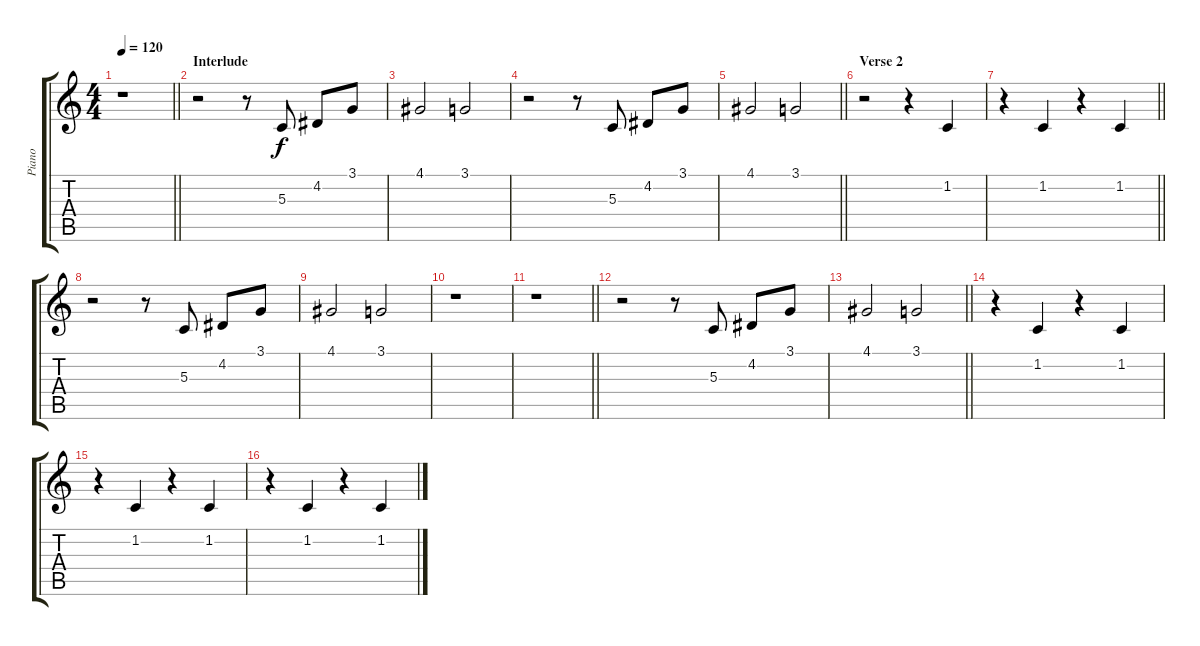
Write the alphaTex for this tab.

\track ("Piano" "Piano") {instrument electricgrandpiano}
\staff {score tabs}
\tuning (E4 B3 G3 D3 A2 E2) {hide}
\ts (4 4)
\tempo 120
\clef g2
\barLineRight lightlight
\ks c
r.1{dy f} |
\section ("" "Interlude")
r.2 r.8 5.3.8 4.2.8 3.1.8 |
4.1.2 3.1.2 |
r.2 r.8 5.3.8 4.2.8 3.1.8 |
\barLineRight lightlight
4.1.2 3.1.2 |
\section ("" "Verse 2")
r.2 r.4 1.2.4 |
\barLineRight lightlight
r.4 1.2.4 r.4 1.2.4 |
r.2 r.8 5.3.8 4.2.8 3.1.8 |
4.1.2 3.1.2 |
r.1 |
\barLineRight lightlight
r.1 |
r.2 r.8 5.3.8 4.2.8 3.1.8 |
\barLineRight lightlight
4.1.2 3.1.2 |
r.4 1.2.4 r.4 1.2.4 |
r.4 1.2.4 r.4 1.2.4 |
r.4 1.2.4 r.4 1.2.4
